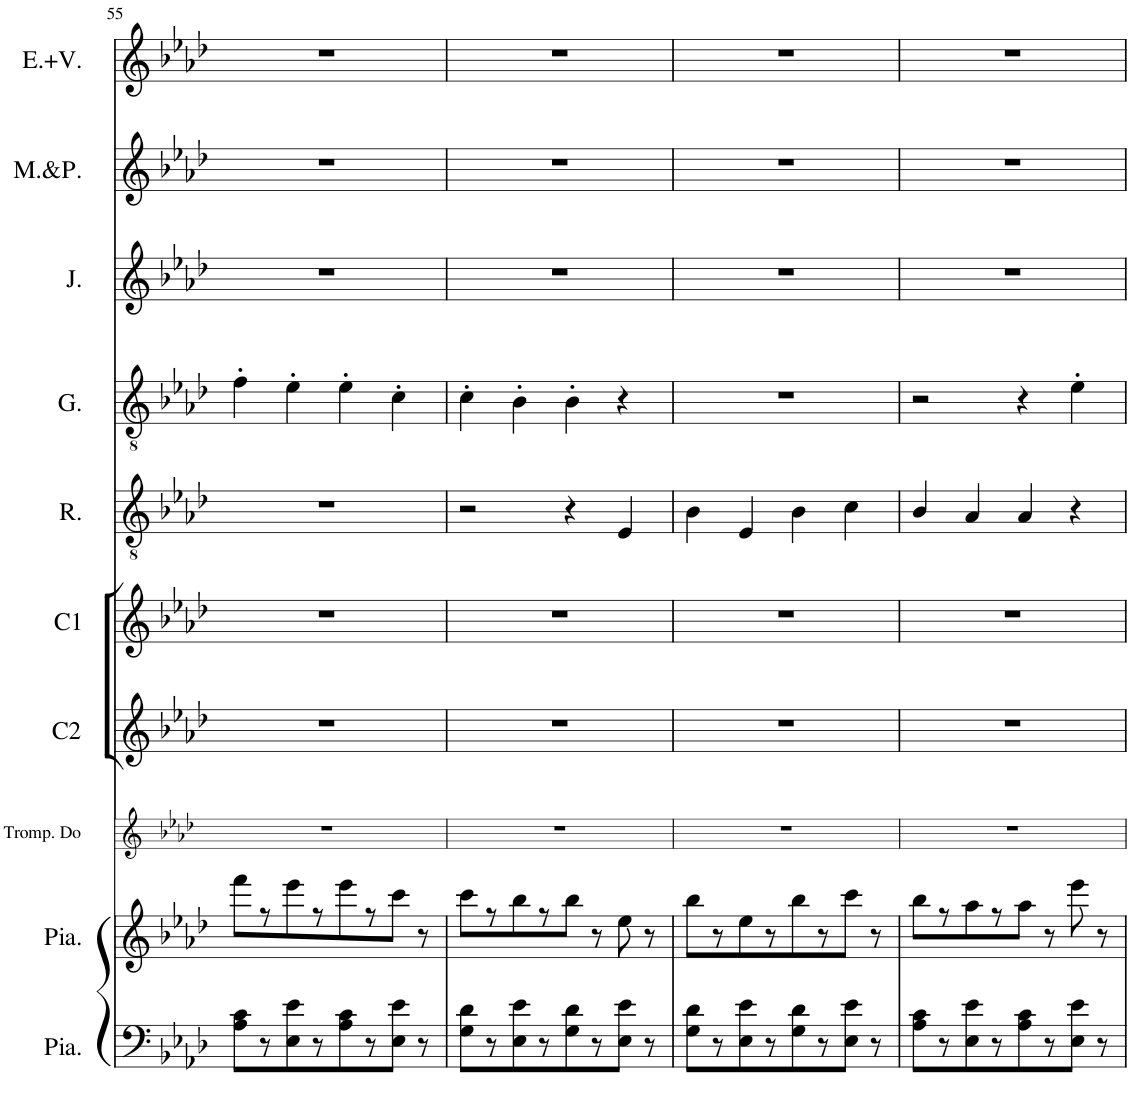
**kern	**kern	**kern	**kern	**kern	**kern	**kern	**kern	**kern	**kern
*part10	*part9	*part8	*part7	*part6	*part5	*part4	*part3	*part2	*part1
*staff10	*staff9	*staff8	*staff7	*staff6	*staff5	*staff4	*staff3	*staff2	*staff1
*I"Piano	*I"Piano	*I"Trompette en Do	*I"Choeur2	*I"Choeur1	*I"Raphaël	*I"Galuchet	*I"Jeanne	*I"Mariette, Pauline	*I"Emma, virginie
*I'Pia.	*I'Pia.	*I'Tromp. Do	*I'C2	*I'C1	*I'R.	*I'G.	*I'J.	*	*I'E.+V.
!!LO:PB:g=z
*clefF4	*clefG2	*clefG2	*clefG2	*clefG2	*clefGv2	*clefGv2	*clefG2	*clefG2	*clefG2
*	*	*Trd1c2	*Trd4c7	*	*Trd8c14	*Trd8c14	*	*Trd1c2	*
*k[b-e-a-d-]	*k[b-e-a-d-]	*k[b-e-a-d-]	*k[b-e-a-d-]	*k[b-e-a-d-]	*k[b-e-a-d-]	*k[b-e-a-d-]	*k[b-e-a-d-]	*k[b-e-a-d-]	*k[b-e-a-d-]
*M4/4	*M4/4	*M4/4	*M4/4	*M4/4	*M4/4	*M4/4	*M4/4	*M4/4	*M4/4
*met(c)	*met(c)	*met(c)	*met(c)	*met(c)	*met(c)	*met(c)	*met(c)	*met(c)	*met(c)
=55	=55	=55	=55	=55	=55	=55	=55	=55	=55
8A-\ 8c\L	8fff\L	1r	1r	1r	1r	4f'\	1r	1r	1r
8r	8r	.	.	.	.	.	.	.	.
8E-\ 8e-\	8eee-\	.	.	.	.	4e-'\	.	.	.
8r	8r	.	.	.	.	.	.	.	.
8A-\ 8c\	8eee-\	.	.	.	.	4e-'\	.	.	.
8r	8r	.	.	.	.	.	.	.	.
8E-\ 8e-\J	8ccc\J	.	.	.	.	4c'\	.	.	.
8r	8r	.	.	.	.	.	.	.	.
=56	=56	=56	=56	=56	=56	=56	=56	=56	=56
8G\ 8d-\L	8ccc\L	1r	1r	1r	2r	4c'\	1r	1r	1r
8r	8r	.	.	.	.	.	.	.	.
8E-\ 8e-\	8bb-\	.	.	.	.	4B-'\	.	.	.
8r	8r	.	.	.	.	.	.	.	.
8G\ 8d-\	8bb-\J	.	.	.	4r	4B-'\	.	.	.
8r	8r	.	.	.	.	.	.	.	.
8E-\ 8e-\J	8ee-\	.	.	.	4E-/	4r	.	.	.
8r	8r	.	.	.	.	.	.	.	.
=57	=57	=57	=57	=57	=57	=57	=57	=57	=57
8G\ 8d-\L	8bb-\L	1r	1r	1r	4B-\	1r	1r	1r	1r
8r	8r	.	.	.	.	.	.	.	.
8E-\ 8e-\	8ee-\	.	.	.	4E-/	.	.	.	.
8r	8r	.	.	.	.	.	.	.	.
8G\ 8d-\	8bb-\	.	.	.	4B-\	.	.	.	.
8r	8r	.	.	.	.	.	.	.	.
8E-\ 8e-\J	8ccc\J	.	.	.	4c\	.	.	.	.
8r	8r	.	.	.	.	.	.	.	.
=58	=58	=58	=58	=58	=58	=58	=58	=58	=58
8A-\ 8c\L	8bb-\L	1r	1r	1r	4B-/	2r	1r	1r	1r
8r	8r	.	.	.	.	.	.	.	.
8E-\ 8e-\	8aa-\	.	.	.	4A-/	.	.	.	.
8r	8r	.	.	.	.	.	.	.	.
8A-\ 8c\	8aa-\J	.	.	.	4A-/	4r	.	.	.
8r	8r	.	.	.	.	.	.	.	.
8E-\ 8e-\J	8eee-\	.	.	.	4r	4e-'\	.	.	.
8r	8r	.	.	.	.	.	.	.	.
=	=	=	=	=	=	=	=	=	=
*-	*-	*-	*-	*-	*-	*-	*-	*-	*-
